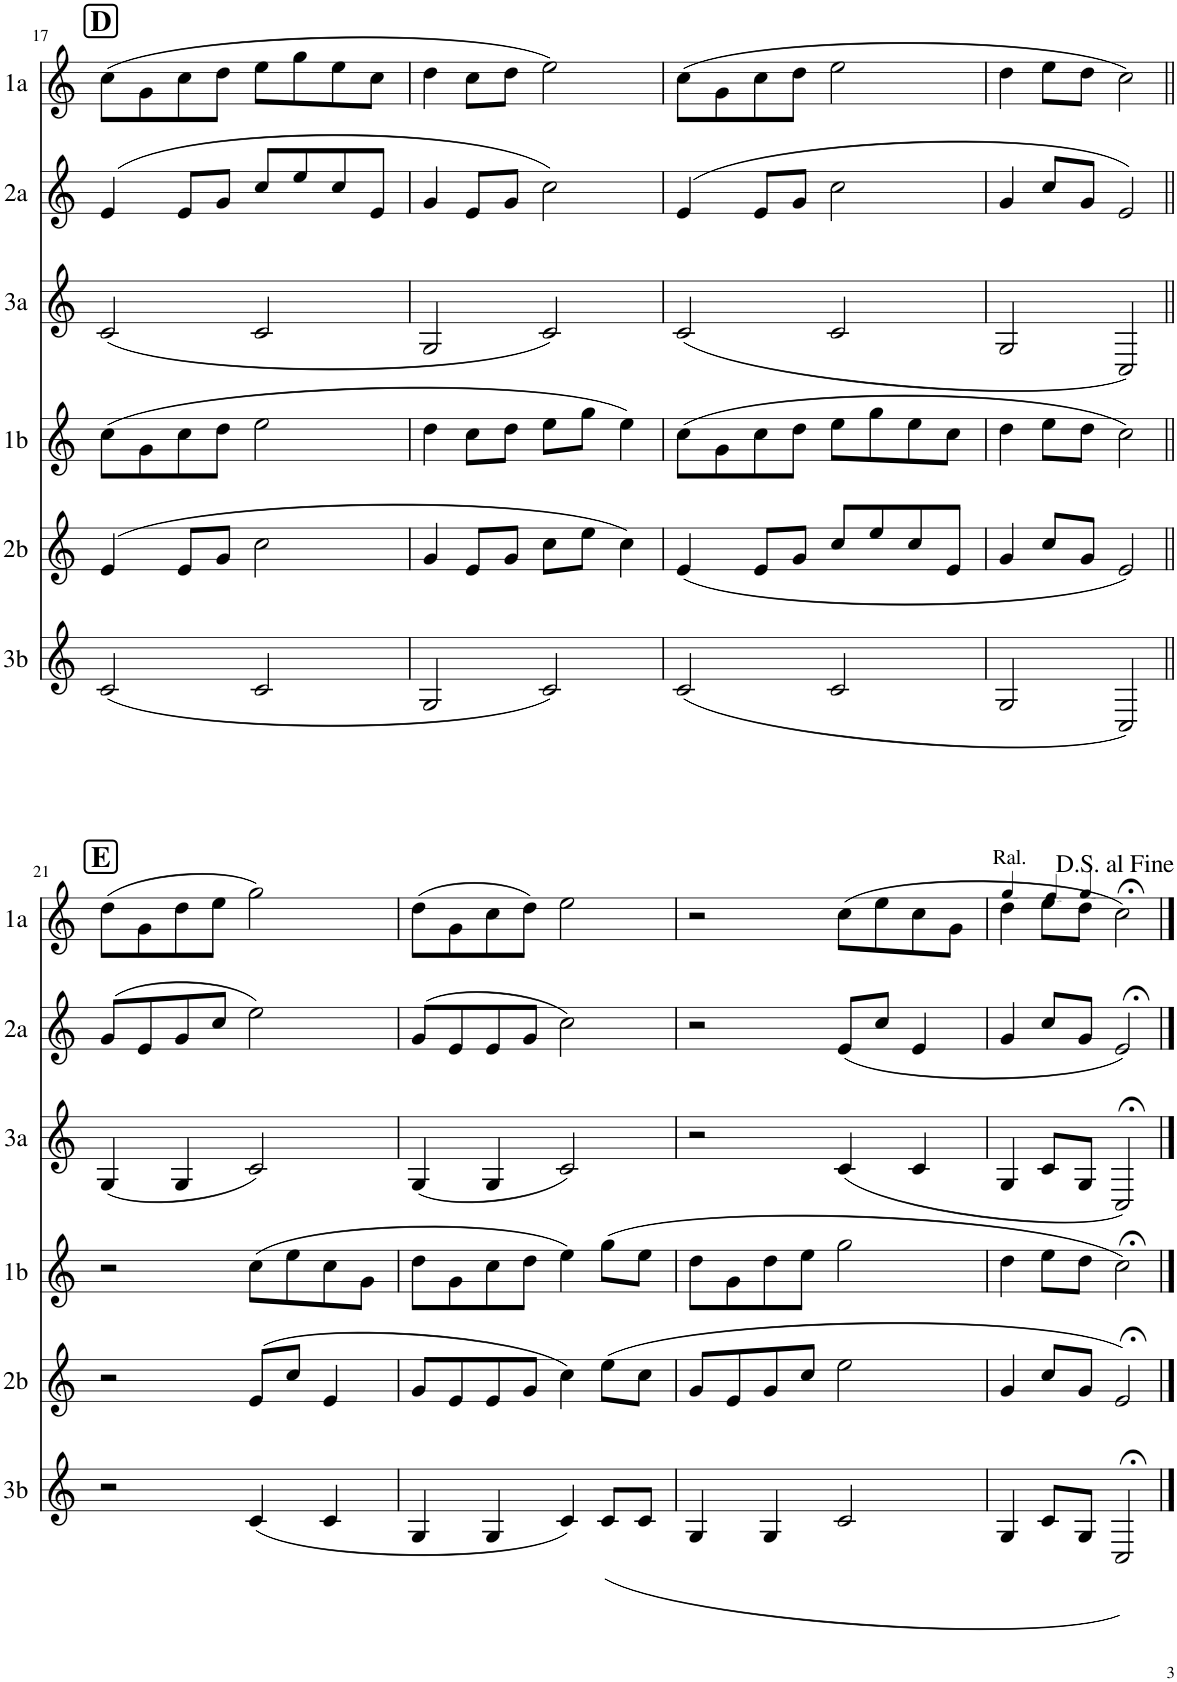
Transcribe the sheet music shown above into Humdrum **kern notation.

**kern	**kern	**kern	**kern	**kern	**kern
*part6	*part5	*part4	*part3	*part2	*part1
*staff6	*staff5	*staff4	*staff3	*staff2	*staff1
*I"cor 3b	*I"cor 2b	*I"cor 1b	*I"cor 3a	*I"cor 2a	*I"cor 1a
*I'3b	*I'2b	*I'1b	*I'3a	*I'2a	*I'1a
!!LO:PB:g=z
*clefG2	*clefG2	*clefG2	*clefG2	*clefG2	*clefG2
*Trd4c7	*Trd4c7	*Trd4c7	*Trd4c7	*Trd4c7	*Trd4c7
*k[]	*k[]	*k[]	*k[]	*k[]	*k[]
*M4/4	*M4/4	*M4/4	*M4/4	*M4/4	*M4/4
!!LO:REH:place=s1:a:B:cj:fs=14:t=D
=17	=17	=17	=17	=17	=17
(2c/	(4e/	(8cc\L	(2c/	(4e/	(8cc\L
.	.	8g\	.	.	8g\
.	8e/L	8cc\	.	8e/L	8cc\
.	8g/J	8dd\J	.	8g/J	8dd\J
2c/	2cc\	2ee\	2c/	8cc/L	8ee\L
.	.	.	.	8ee/	8gg\
.	.	.	.	8cc/	8ee\
.	.	.	.	8e/J	8cc\J
=18	=18	=18	=18	=18	=18
2G/	4g/	4dd\	2G/	4g/	4dd\
.	8e/L	8cc\L	.	8e/L	8cc\L
.	8g/J	8dd\J	.	8g/J	8dd\J
2c/)	8cc\L	8ee\L	2c/)	2cc\)	2ee\)
.	8ee\J	8gg\J	.	.	.
.	4cc\)	4ee\)	.	.	.
=19	=19	=19	=19	=19	=19
(2c/	(4e/	(8cc\L	(2c/	(4e/	(8cc\L
.	.	8g\	.	.	8g\
.	8e/L	8cc\	.	8e/L	8cc\
.	8g/J	8dd\J	.	8g/J	8dd\J
2c/	8cc/L	8ee\L	2c/	2cc\	2ee\
.	8ee/	8gg\	.	.	.
.	8cc/	8ee\	.	.	.
.	8e/J	8cc\J	.	.	.
=20	=20	=20	=20	=20	=20
2G/	4g/	4dd\	2G/	4g/	4dd\
.	8cc/L	8ee\L	.	8cc/L	8ee\L
.	8g/J	8dd\J	.	8g/J	8dd\J
2C/)	2e/)	2cc\)	2C/)	2e/)	2cc\)
!!LO:LB:g=z
!!LO:REH:place=s1:a:B:cj:fs=14:t=E
=21||	=21||	=21||	=21||	=21||	=21||
2r	2r	2r	(4G/	(8g/L	(8dd\L
.	.	.	.	8e/	8g\
.	.	.	4G/	8g/	8dd\
.	.	.	.	8cc/J	8ee\J
(4c/	(8e/L	(8cc\L	2c/)	2ee\)	2gg\)
.	8cc/J	8ee\	.	.	.
4c/	4e/	8cc\	.	.	.
.	.	8g\J	.	.	.
=22	=22	=22	=22	=22	=22
4G/	8g/L	8dd\L	(4G/	(8g/L	(8dd\L
.	8e/	8g\	.	8e/	8g\
4G/	8e/	8cc\	4G/	8e/	8cc\
.	8g/J	8dd\J	.	8g/J	8dd\J)
4c/)	4cc\)	4ee\)	2c/)	2cc\)	2ee\
(8c/L	(8ee\L	(8gg\L	.	.	.
8c/J	8cc\J	8ee\J	.	.	.
=23	=23	=23	=23	=23	=23
4G/	8g/L	8dd\L	2r	2r	2r
.	8e/	8g\	.	.	.
4G/	8g/	8dd\	.	.	.
.	8cc/J	8ee\J	.	.	.
2c/	2ee\	2gg\	(4c/	(8e/L	(8cc\L
.	.	.	.	8cc/J	8ee\
.	.	.	4c/	4e/	8cc\
.	.	.	.	.	8g\J
=24	=24	=24	=24	=24	=24
*	*	*	*	*	*MM82
!	!	!	!	!	!LO:TX:a:t=Ral.
4G/	4g/	4dd\	4G/	4g/	4dd\
*	*	*	*	*	*MM74
8c/L	8cc/L	8ee\L	8c/L	8cc/L	8ee\L
*	*	*	*	*	*MM65
8G/J	8g/J	8dd\J	8G/J	8g/J	8dd\J
2C;</)	2e;</)	2cc;<\)	2C;</)	2e;</)	2cc;<\)
==	==	==	==	==	==
*-	*-	*-	*-	*-	*-
